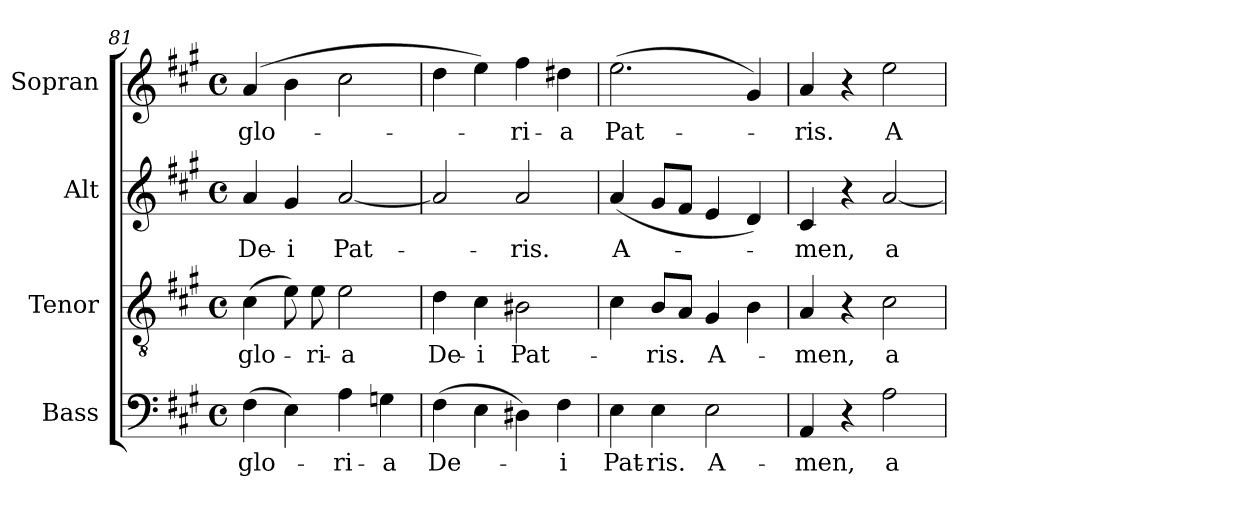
**kern	**text	**kern	**text	**kern	**text	**kern	**text
*part4	*part4	*part3	*part3	*part2	*part2	*part1	*part1
*staff4	*staff4	*staff3	*staff3	*staff2	*staff2	*staff1	*staff1
*I"Bass	*	*I"Tenor	*	*I"Alt	*	*I"Sopran	*
*I'B.	*	*I'T.	*	*I'A.	*	*I'S.	*
!!LO:PB:g=z
*clefF4	*	*clefGv2	*	*clefG2	*	*clefG2	*
*k[f#c#g#]	*	*k[f#c#g#]	*	*k[f#c#g#]	*	*k[f#c#g#]	*
*A:	*	*A:	*	*A:	*	*A:	*
*M4/4	*	*M4/4	*	*M4/4	*	*M4/4	*
*met(c)	*	*met(c)	*	*met(c)	*	*met(c)	*
=81	=81	=81	=81	=81	=81	=81	=81
!	!LO:LY:b	!	!LO:LY:b	!	!LO:LY:b	!	!LO:LY:b
(>4F#\	glo-	(>4c#\	glo-	4a/	De-	(4a/	glo-
!	!	!	!	!	!LO:LY:b	!	!
4E\)	.	8e\)	.	4g#/	-i	4b\	.
!	!	!	!LO:LY:b	!	!	!	!
.	.	8e\	-ri-	.	.	.	.
!	!LO:LY:b	!	!LO:LY:b	!	!LO:LY:b	!	!
4A\	-ri-	2e\	-a	[2a/	Pat-	2cc#\	.
!	!LO:LY:b	!	!	!	!	!	!
4Gn\	-a	.	.	.	.	.	.
=82	=82	=82	=82	=82	=82	=82	=82
!	!LO:LY:b	!	!LO:LY:b	!	!	!	!
(>4F#\	De-	4d\	De-	2a/]	.	4dd\	.
!	!	!	!LO:LY:b	!	!	!	!
4E\	.	4c#\	-i	.	.	4ee\)	.
!	!	!	!LO:LY:b	!	!LO:LY:b	!	!LO:LY:b
4D#X\)	.	2B#X\	Pat-	2a/	-ris.	4ff#\	-ri-
!	!LO:LY:b	!	!	!	!	!	!LO:LY:b
4F#\	-i	.	.	.	.	4dd#X\	-a
=83	=83	=83	=83	=83	=83	=83	=83
!	!LO:LY:b	!	!	!	!LO:LY:b	!	!LO:LY:b
4E\	Pat-	4c#\	.	(<4a/	A-	(>2.ee\	Pat-
!	!LO:LY:b	!	!LO:LY:b	!	!	!	!
4E\	-ris.	8B/L	-ris.	8g#/L	.	.	.
.	.	8A/J	.	8f#/J	.	.	.
!	!LO:LY:b	!	!LO:LY:b	!	!	!	!
2E\	A-	4G#/	A-	4e/	.	.	.
.	.	4B\	.	4d/)	.	4g#/)	.
=84	=84	=84	=84	=84	=84	=84	=84
!	!LO:LY:b	!	!LO:LY:b	!	!LO:LY:b	!	!LO:LY:b
4AA/	-men,	4A/	-men,	4c#/	-men,	4a/	-ris.
4r	.	4r	.	4r	.	4r	.
!	!LO:LY:b	!	!LO:LY:b	!	!LO:LY:b	!	!LO:LY:b
2A\	a-	2c#\	a-	[2a/	a-	2ee\	A-
=	=	=	=	=	=	=	=
*-	*-	*-	*-	*-	*-	*-	*-
